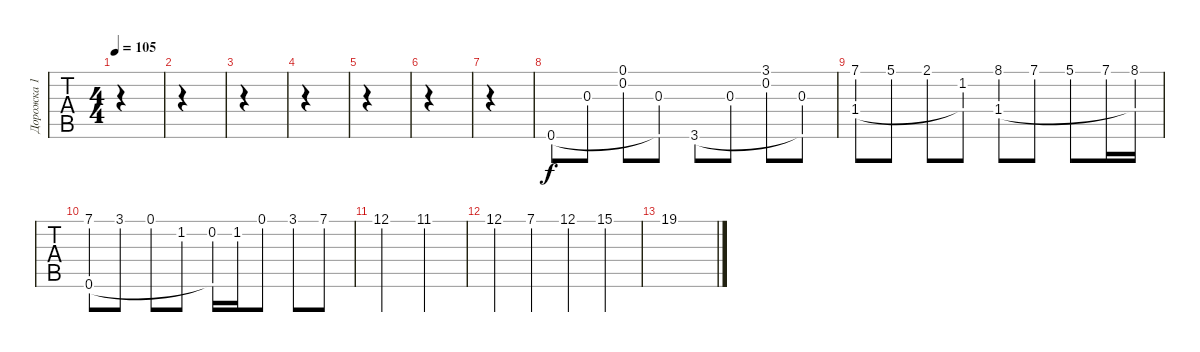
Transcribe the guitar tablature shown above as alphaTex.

\track ("Дорожка 1" "Дорожка 1") {instrument acousticguitarsteel}
\staff {tabs}
\tuning (E4 B3 G3 D3 A2 E2) {hide}
\ts (4 4)
\tempo 105
\clef g2
\ks c
|
|
|
|
|
|
|
0.6.8 0.3.8 (0.1 0.2).8 (0.3 0.6{t}).8 3.6.8 0.3.8 (3.1 0.2).8 (0.3 3.6{t}).8 |
(7.1 1.4).8 5.1.8 2.1.8 (1.2 1.4{t}).8 (8.1 1.4).8 7.1.8 5.1.8 7.1.16 (8.1 1.4{t}).16 |
(7.1 0.6).8 3.1.8 0.1.8 1.2.8 (0.2 0.6{t}).16 1.2.16 0.1.8 3.1.8 7.1.8 |
12.1.2 11.1.2 |
12.1.4 7.1.4 12.1.4 15.1.4 |
19.1.1
